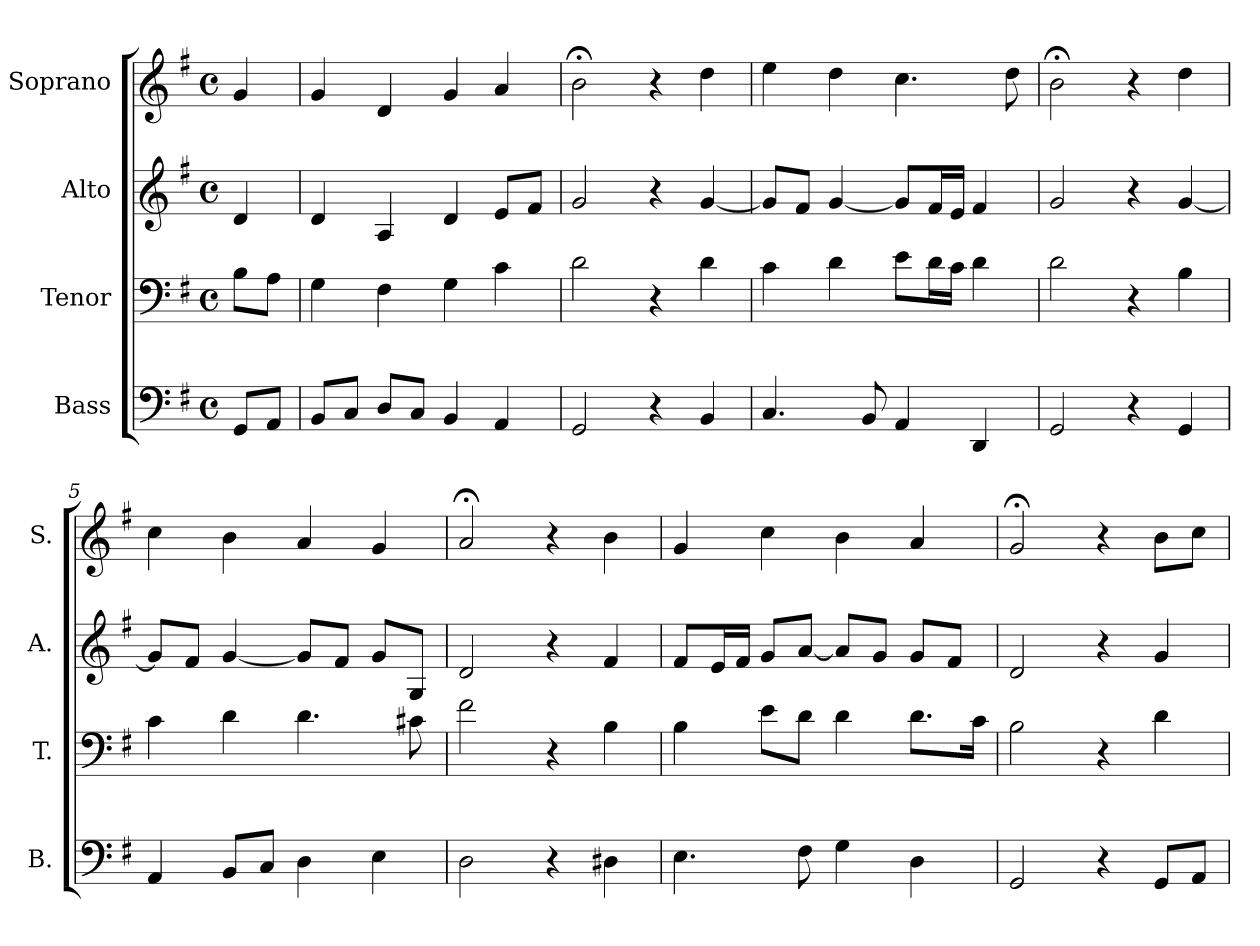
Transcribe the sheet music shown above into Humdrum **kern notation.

**kern	**kern	**kern	**kern
*part4	*part3	*part2	*part1
*staff4	*staff3	*staff2	*staff1
*I"Bass	*I"Tenor	*I"Alto	*I"Soprano
*I'B.	*I'T.	*I'A.	*I'S.
*clefF4	*clefF4	*clefG2	*clefG2
*k[f#]	*k[f#]	*k[f#]	*k[f#]
*G:	*G:	*G:	*G:
*M4/4	*M4/4	*M4/4	*M4/4
*met(c)	*met(c)	*met(c)	*met(c)
=	=	=	=
8GG/L	8B\L	4d/	4g/
8AA/J	8A\J	.	.
=1	=1	=1	=1
8BB/L	4G\	4d/	4g/
8C/J	.	.	.
8D/L	4F#\	4A/	4d/
8C/J	.	.	.
4BB/	4G\	4d/	4g/
4AA/	4c\	8e/L	4a/
.	.	8f#/J	.
=2	=2	=2	=2
2GG/	2d\	2g/	2b;<\
4r	4r	4r	4r
4BB/	4d\	[4g/	4dd\
=3	=3	=3	=3
4.C/	4c\	8g/L]	4ee\
.	.	8f#/J	.
.	4d\	[4g/	4dd\
8BB/	.	.	.
4AA/	8e\L	8g/L]	4.cc\
.	16d\L	16f#/L	.
.	16c\JJ	16e/JJ	.
4DD/	4d\	4f#/	.
.	.	.	8dd\
=4	=4	=4	=4
2GG/	2d\	2g/	2b;<\
4r	4r	4r	4r
4GG/	4B\	[4g/	4dd\
=5	=5	=5	=5
4AA/	4c\	8g/L]	4cc\
.	.	8f#/J	.
8BB/L	4d\	[4g/	4b\
8C/J	.	.	.
4D\	4.d\	8g/L]	4a/
.	.	8f#/J	.
4E\	.	8g/L	4g/
.	8c#X\	8G/J	.
!!LO:LB:g=z
=6	=6	=6	=6
2D\	2f#\	2d/	2a;</
4r	4r	4r	4r
4D#X\	4B\	4f#/	4b\
=7	=7	=7	=7
4.E\	4B\	8f#/L	4g/
.	.	16e/L	.
.	.	16f#/JJ	.
.	8e\L	8g/L	4cc\
8F#\	8d\J	[8a/J	.
4G\	4d\	8a/L]	4b\
.	.	8g/J	.
4D\	8.d\L	8g/L	4a/
.	.	8f#/J	.
.	16c\Jk	.	.
=8	=8	=8	=8
2GG/	2B\	2d/	2g;</
4r	4r	4r	4r
8GG/L	4d\	4g/	8b\L
8AA/J	.	.	8cc\J
=	=	=	=
*-	*-	*-	*-
